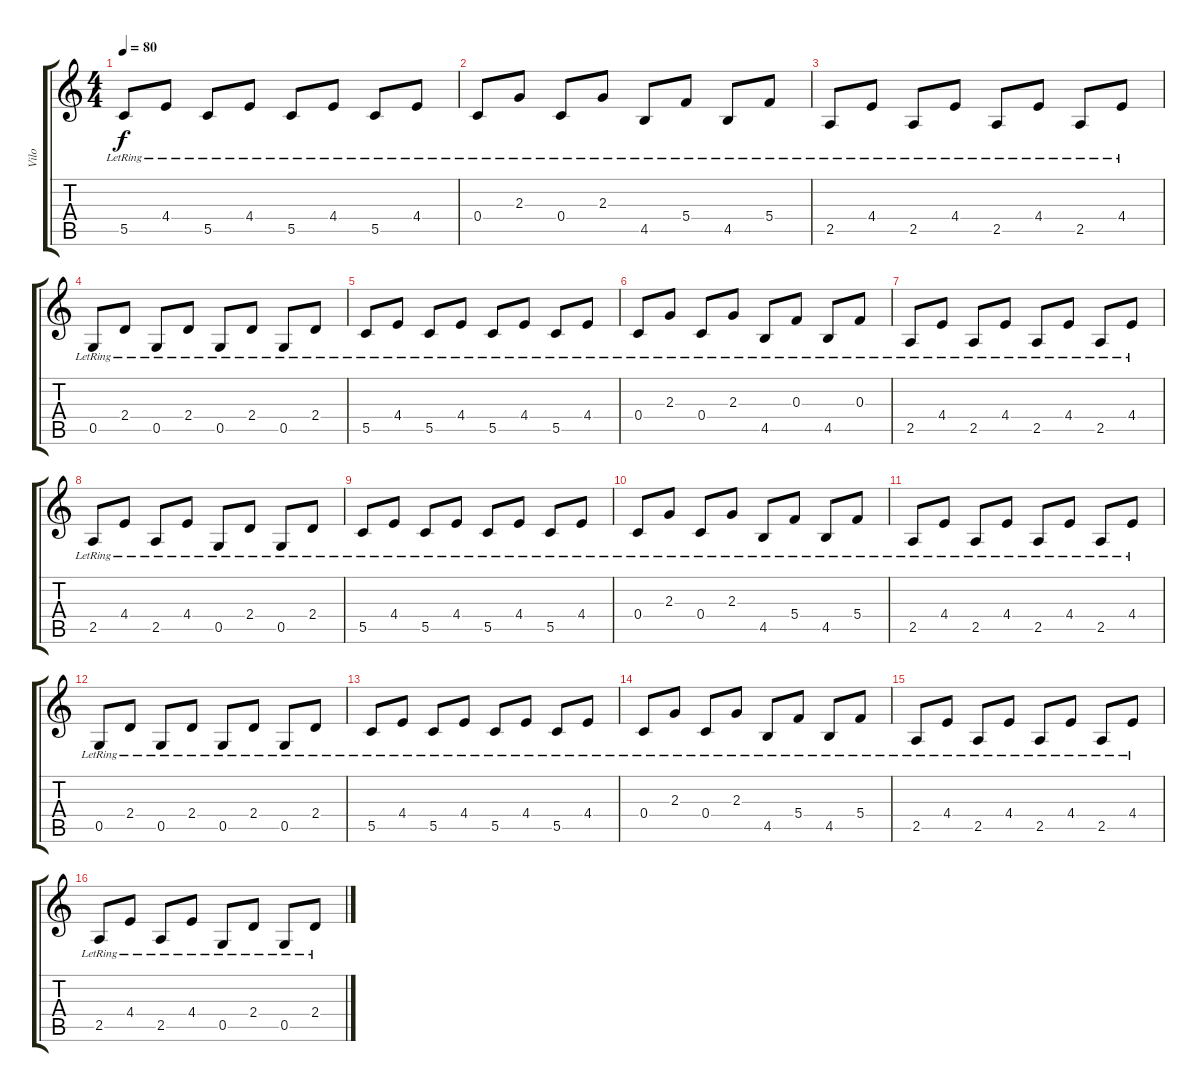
\track ("Vilo" "Vilo") {instrument acousticguitarnylon}
\staff {score tabs}
\tuning (D4 A3 F3 C3 G2 C2) {hide}
\ts (4 4)
\tempo 80
\clef g2
\ks c
5.5{lr}.8{dy f instrument acousticguitarnylon} 4.4{lr}.8 5.5{lr}.8 4.4{lr}.8 5.5{lr}.8 4.4{lr}.8 5.5{lr}.8 4.4{lr}.8 |
0.4{lr}.8 2.3{lr}.8 0.4{lr}.8 2.3{lr}.8 4.5{lr}.8 5.4{lr}.8 4.5{lr}.8 5.4{lr}.8 |
2.5{lr}.8 4.4{lr}.8 2.5{lr}.8 4.4{lr}.8 2.5{lr}.8 4.4{lr}.8 2.5{lr}.8 4.4{lr}.8 |
0.5{lr}.8 2.4{lr}.8 0.5{lr}.8 2.4{lr}.8 0.5{lr}.8 2.4{lr}.8 0.5{lr}.8 2.4{lr}.8 |
5.5{lr}.8 4.4{lr}.8 5.5{lr}.8 4.4{lr}.8 5.5{lr}.8 4.4{lr}.8 5.5{lr}.8 4.4{lr}.8 |
0.4{lr}.8 2.3{lr}.8 0.4{lr}.8 2.3{lr}.8 4.5{lr}.8 0.3{lr}.8 4.5{lr}.8 0.3{lr}.8 |
2.5{lr}.8 4.4{lr}.8 2.5{lr}.8 4.4{lr}.8 2.5{lr}.8 4.4{lr}.8 2.5{lr}.8 4.4{lr}.8 |
2.5{lr}.8 4.4{lr}.8 2.5{lr}.8 4.4{lr}.8 0.5{lr}.8 2.4{lr}.8 0.5{lr}.8 2.4{lr}.8 |
5.5{lr}.8 4.4{lr}.8 5.5{lr}.8 4.4{lr}.8 5.5{lr}.8 4.4{lr}.8 5.5{lr}.8 4.4{lr}.8 |
0.4{lr}.8 2.3{lr}.8 0.4{lr}.8 2.3{lr}.8 4.5{lr}.8 5.4{lr}.8 4.5{lr}.8 5.4{lr}.8 |
2.5{lr}.8 4.4{lr}.8 2.5{lr}.8 4.4{lr}.8 2.5{lr}.8 4.4{lr}.8 2.5{lr}.8 4.4{lr}.8 |
0.5{lr}.8 2.4{lr}.8 0.5{lr}.8 2.4{lr}.8 0.5{lr}.8 2.4{lr}.8 0.5{lr}.8 2.4{lr}.8 |
5.5{lr}.8 4.4{lr}.8 5.5{lr}.8 4.4{lr}.8 5.5{lr}.8 4.4{lr}.8 5.5{lr}.8 4.4{lr}.8 |
0.4{lr}.8 2.3{lr}.8 0.4{lr}.8 2.3{lr}.8 4.5{lr}.8 5.4{lr}.8 4.5{lr}.8 5.4{lr}.8 |
2.5{lr}.8 4.4{lr}.8 2.5{lr}.8 4.4{lr}.8 2.5{lr}.8 4.4{lr}.8 2.5{lr}.8 4.4{lr}.8 |
2.5{lr}.8 4.4{lr}.8 2.5{lr}.8 4.4{lr}.8 0.5{lr}.8 2.4{lr}.8 0.5{lr}.8 2.4{lr}.8
